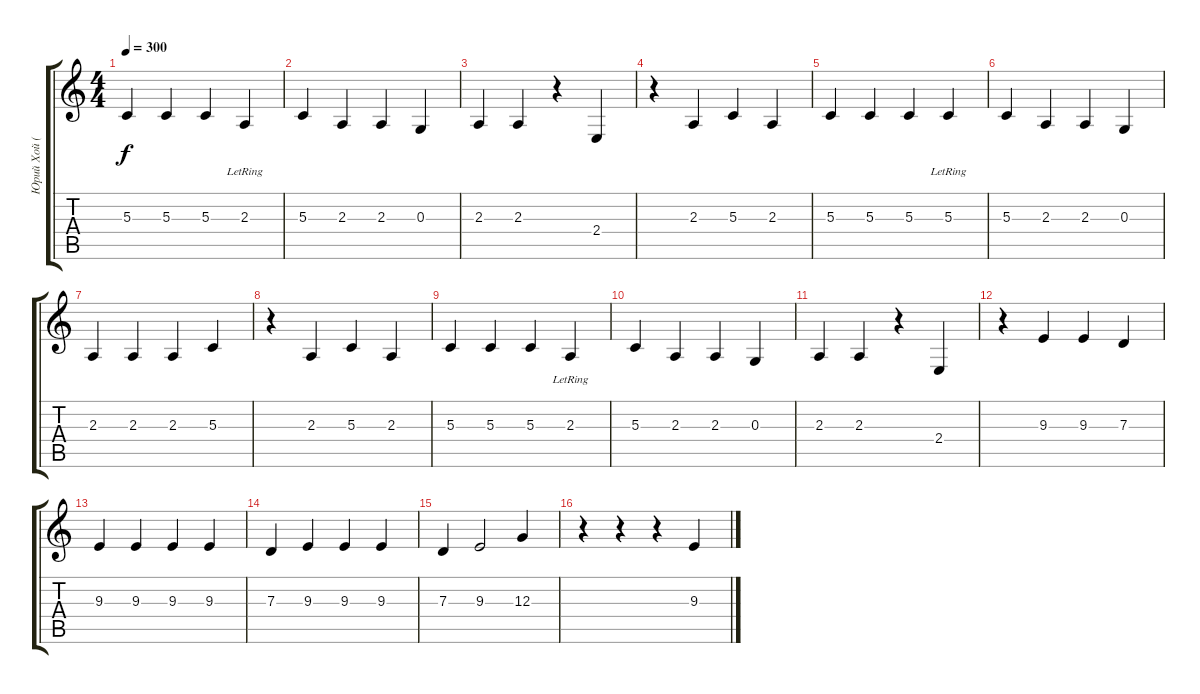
\track ("Юрий Хой (Клинских)" "Юрий Хой (") {instrument cello}
\staff {score tabs}
\tuning (E4 B3 G3 D3 A2 E2) {hide}
\ts (4 4)
\tempo 300
\clef g2
\ks c
5.3.4{dy f} 5.3.4 5.3.4 2.3{lr}.4 |
5.3.4 2.3.4 2.3.4 0.3.4 |
2.3.4 2.3.4 r.4 2.4.4 |
r.4 2.3.4 5.3.4 2.3.4 |
5.3.4 5.3.4 5.3.4 5.3{lr}.4 |
5.3.4 2.3.4 2.3.4 0.3.4 |
2.3.4 2.3.4 2.3.4 5.3.4 |
r.4 2.3.4 5.3.4 2.3.4 |
5.3.4 5.3.4 5.3.4 2.3{lr}.4 |
5.3.4 2.3.4 2.3.4 0.3.4 |
2.3.4 2.3.4 r.4 2.4.4 |
r.4 9.3.4 9.3.4 7.3.4 |
9.3.4 9.3.4 9.3.4 9.3.4 |
7.3.4 9.3.4 9.3.4 9.3.4 |
7.3.4 9.3.2 12.3.4 |
r.4 r.4 r.4 9.3.4
